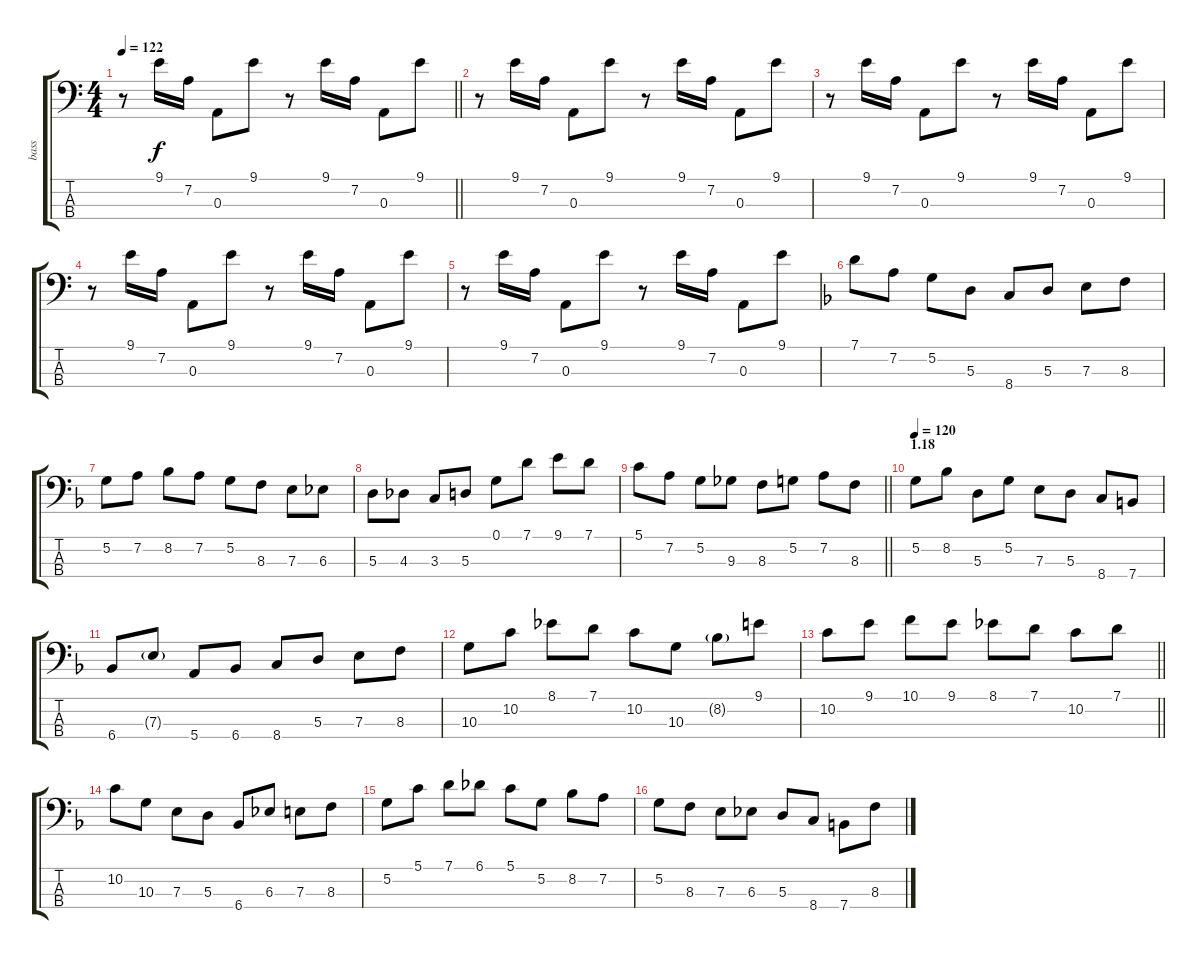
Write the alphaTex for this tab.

\track ("bass" "bass") {instrument acousticbass}
\staff {score tabs}
\tuning (G2 D2 A1 E1) {hide}
\ts (4 4)
\tempo 122
\clef f4
\barLineRight lightlight
\ks c
r.8{dy f} 9.1.16 7.2.16 0.3.8 9.1.8 r.8 9.1.16 7.2.16 0.3.8 9.1.8 |
r.8 9.1.16 7.2.16 0.3.8 9.1.8 r.8 9.1.16 7.2.16 0.3.8 9.1.8 |
r.8 9.1.16 7.2.16 0.3.8 9.1.8 r.8 9.1.16 7.2.16 0.3.8 9.1.8 |
r.8 9.1.16 7.2.16 0.3.8 9.1.8 r.8 9.1.16 7.2.16 0.3.8 9.1.8 |
r.8 9.1.16 7.2.16 0.3.8 9.1.8 r.8 9.1.16 7.2.16 0.3.8 9.1.8 |
\ks f
7.1.8 7.2.8 5.2.8 5.3.8 8.4.8 5.3.8 7.3.8 8.3.8 |
5.2.8 7.2.8 8.2.8 7.2.8 5.2.8 8.3.8 7.3.8 6.3.8 |
5.3.8 4.3.8 3.3.8 5.3.8 0.1.8 7.1.8 9.1.8 7.1.8 |
\barLineRight lightlight
5.1.8 7.2.8 5.2.8 9.3.8 8.3.8 5.2.8 7.2.8 8.3.8 |
\section ("" "1.18")
\tempo 120
5.2.8 8.2.8 5.3.8 5.2.8 7.3.8 5.3.8 8.4.8 7.4.8 |
6.4.8 7.3{g}.8 5.4.8 6.4.8 8.4.8 5.3.8 7.3.8 8.3.8 |
10.3.8 10.2.8 8.1.8 7.1.8 10.2.8 10.3.8 8.2{g}.8 9.1.8 |
\barLineRight lightlight
10.2.8 9.1.8 10.1.8 9.1.8 8.1.8 7.1.8 10.2.8 7.1.8 |
10.2.8 10.3.8 7.3.8 5.3.8 6.4.8 6.3.8 7.3.8 8.3.8 |
5.2.8 5.1.8 7.1.8 6.1.8 5.1.8 5.2.8 8.2.8 7.2.8 |
5.2.8 8.3.8 7.3.8 6.3.8 5.3.8 8.4.8 7.4.8 8.3.8
